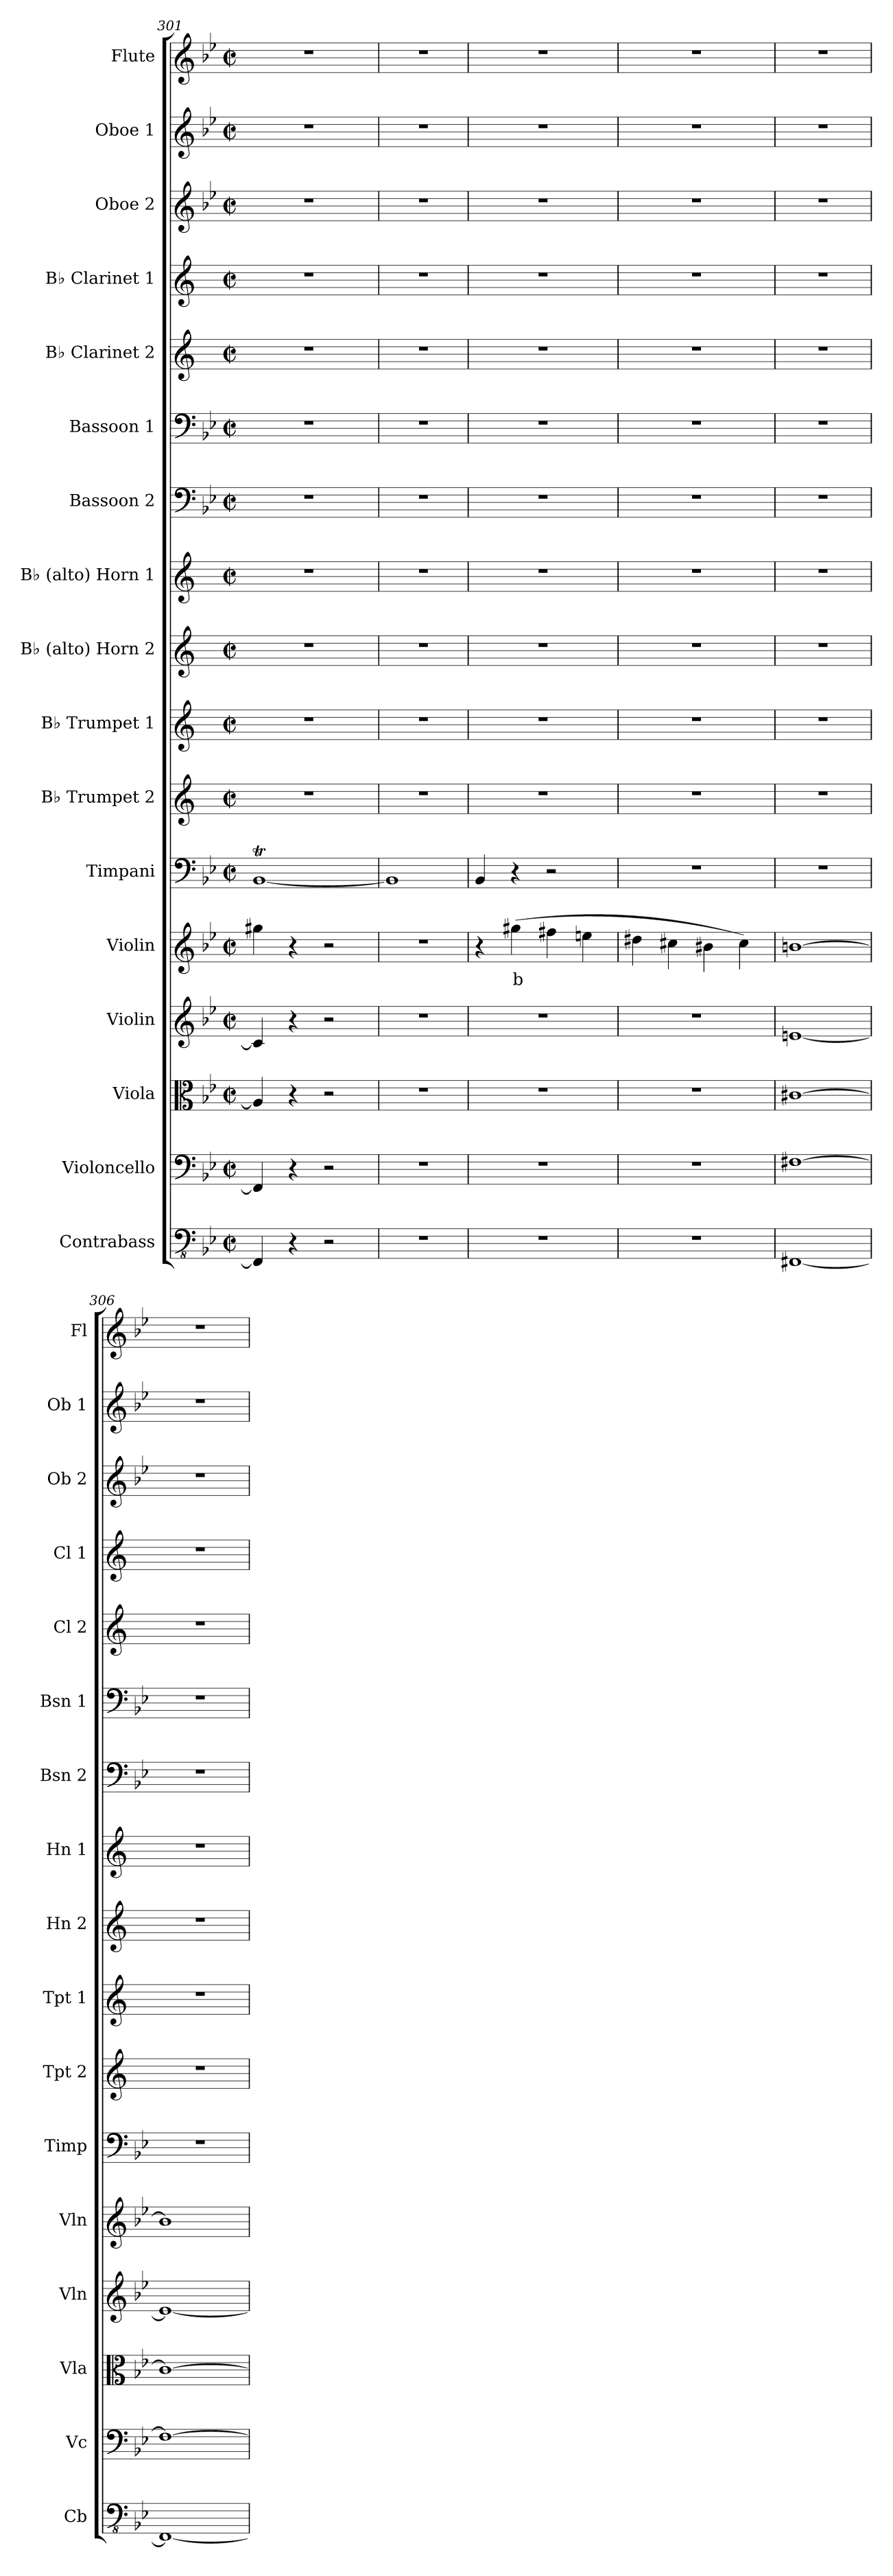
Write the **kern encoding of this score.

**kern	**kern	**kern	**kern	**kern	**text	**kern	**kern	**kern	**kern	**kern	**kern	**kern	**kern	**kern	**kern	**kern	**kern
*part17	*part16	*part15	*part14	*part13	*part13	*part12	*part11	*part10	*part9	*part8	*part7	*part6	*part5	*part4	*part3	*part2	*part1
*staff17	*staff16	*staff15	*staff14	*staff13	*staff13	*staff12	*staff11	*staff10	*staff9	*staff8	*staff7	*staff6	*staff5	*staff4	*staff3	*staff2	*staff1
*I"Contrabass	*I"Violoncello	*I"Viola	*I"Violin	*I"Violin	*	*I"Timpani	*I"B♭ Trumpet 2	*I"B♭ Trumpet 1	*I"B♭ (alto) Horn 2	*I"B♭ (alto) Horn 1	*I"Bassoon 2	*I"Bassoon 1	*I"B♭ Clarinet 2	*I"B♭ Clarinet 1	*I"Oboe 2	*I"Oboe 1	*I"Flute
*I'Cb	*I'Vc	*I'Vla	*I'Vln	*I'Vln	*	*I'Timp	*I'Tpt 2	*I'Tpt 1	*I'Hn 2	*I'Hn 1	*I'Bsn 2	*I'Bsn 1	*I'Cl 2	*I'Cl 1	*I'Ob 2	*I'Ob 1	*I'Fl
*clefFv4	*clefF4	*clefC3	*clefG2	*clefG2	*	*clefF4	*clefG2	*clefG2	*clefG2	*clefG2	*clefF4	*clefF4	*clefG2	*clefG2	*clefG2	*clefG2	*clefG2
*	*	*	*	*	*	*	*ITrd1c2	*ITrd1c2	*ITrd1c2	*ITrd1c2	*	*	*ITrd1c2	*ITrd1c2	*	*	*
*k[b-e-]	*k[b-e-]	*k[b-e-]	*k[b-e-]	*k[b-e-]	*	*k[b-e-]	*k[b-e-]	*k[b-e-]	*k[b-e-]	*k[b-e-]	*k[b-e-]	*k[b-e-]	*k[b-e-]	*k[b-e-]	*k[b-e-]	*k[b-e-]	*k[b-e-]
*M2/2	*M2/2	*M2/2	*M2/2	*M2/2	*	*M2/2	*M2/2	*M2/2	*M2/2	*M2/2	*M2/2	*M2/2	*M2/2	*M2/2	*M2/2	*M2/2	*M2/2
*met(c|)	*met(c|)	*met(c|)	*met(c|)	*met(c|)	*	*met(c|)	*met(c|)	*met(c|)	*met(c|)	*met(c|)	*met(c|)	*met(c|)	*met(c|)	*met(c|)	*met(c|)	*met(c|)	*met(c|)
=301	=301	=301	=301	=301	=301	=301	=301	=301	=301	=301	=301	=301	=301	=301	=301	=301	=301
4FFF#/]	4FF#/]	4A#/]	4c#/]	4gg#X\	.	[1BB-T	1r	1r	1r	1r	1r	1r	1r	1r	1r	1r	1r
4r	4r	4r	4r	4r	.	.	.	.	.	.	.	.	.	.	.	.	.
2r	2r	2r	2r	2r	.	.	.	.	.	.	.	.	.	.	.	.	.
=302	=302	=302	=302	=302	=302	=302	=302	=302	=302	=302	=302	=302	=302	=302	=302	=302	=302
1r	1r	1r	1r	1r	.	1BB-TTT]	1r	1r	1r	1r	1r	1r	1r	1r	1r	1r	1r
=303	=303	=303	=303	=303	=303	=303	=303	=303	=303	=303	=303	=303	=303	=303	=303	=303	=303
1r	1r	1r	1r	4r	.	4BB-/	1r	1r	1r	1r	1r	1r	1r	1r	1r	1r	1r
!	!	!	!	!	!LO:LY:b:color=#FF0000	!	!	!	!	!	!	!	!	!	!	!	!
.	.	.	.	(>4gg#X\	b	4r	.	.	.	.	.	.	.	.	.	.	.
.	.	.	.	4ff#X\	.	2r	.	.	.	.	.	.	.	.	.	.	.
.	.	.	.	4een\	.	.	.	.	.	.	.	.	.	.	.	.	.
=304	=304	=304	=304	=304	=304	=304	=304	=304	=304	=304	=304	=304	=304	=304	=304	=304	=304
1r	1r	1r	1r	4dd#X\	.	1r	1r	1r	1r	1r	1r	1r	1r	1r	1r	1r	1r
.	.	.	.	4cc#X\	.	.	.	.	.	.	.	.	.	.	.	.	.
.	.	.	.	4b#X\	.	.	.	.	.	.	.	.	.	.	.	.	.
.	.	.	.	4cc#\)	.	.	.	.	.	.	.	.	.	.	.	.	.
=305	=305	=305	=305	=305	=305	=305	=305	=305	=305	=305	=305	=305	=305	=305	=305	=305	=305
[1FFF#X	[1F#X	[1c#X	[1en	[1bn	.	1r	1r	1r	1r	1r	1r	1r	1r	1r	1r	1r	1r
=306	=306	=306	=306	=306	=306	=306	=306	=306	=306	=306	=306	=306	=306	=306	=306	=306	=306
1FFF#_	1F#_	1c#_	1e_	1b]	.	1r	1r	1r	1r	1r	1r	1r	1r	1r	1r	1r	1r
=	=	=	=	=	=	=	=	=	=	=	=	=	=	=	=	=	=
*-	*-	*-	*-	*-	*-	*-	*-	*-	*-	*-	*-	*-	*-	*-	*-	*-	*-
